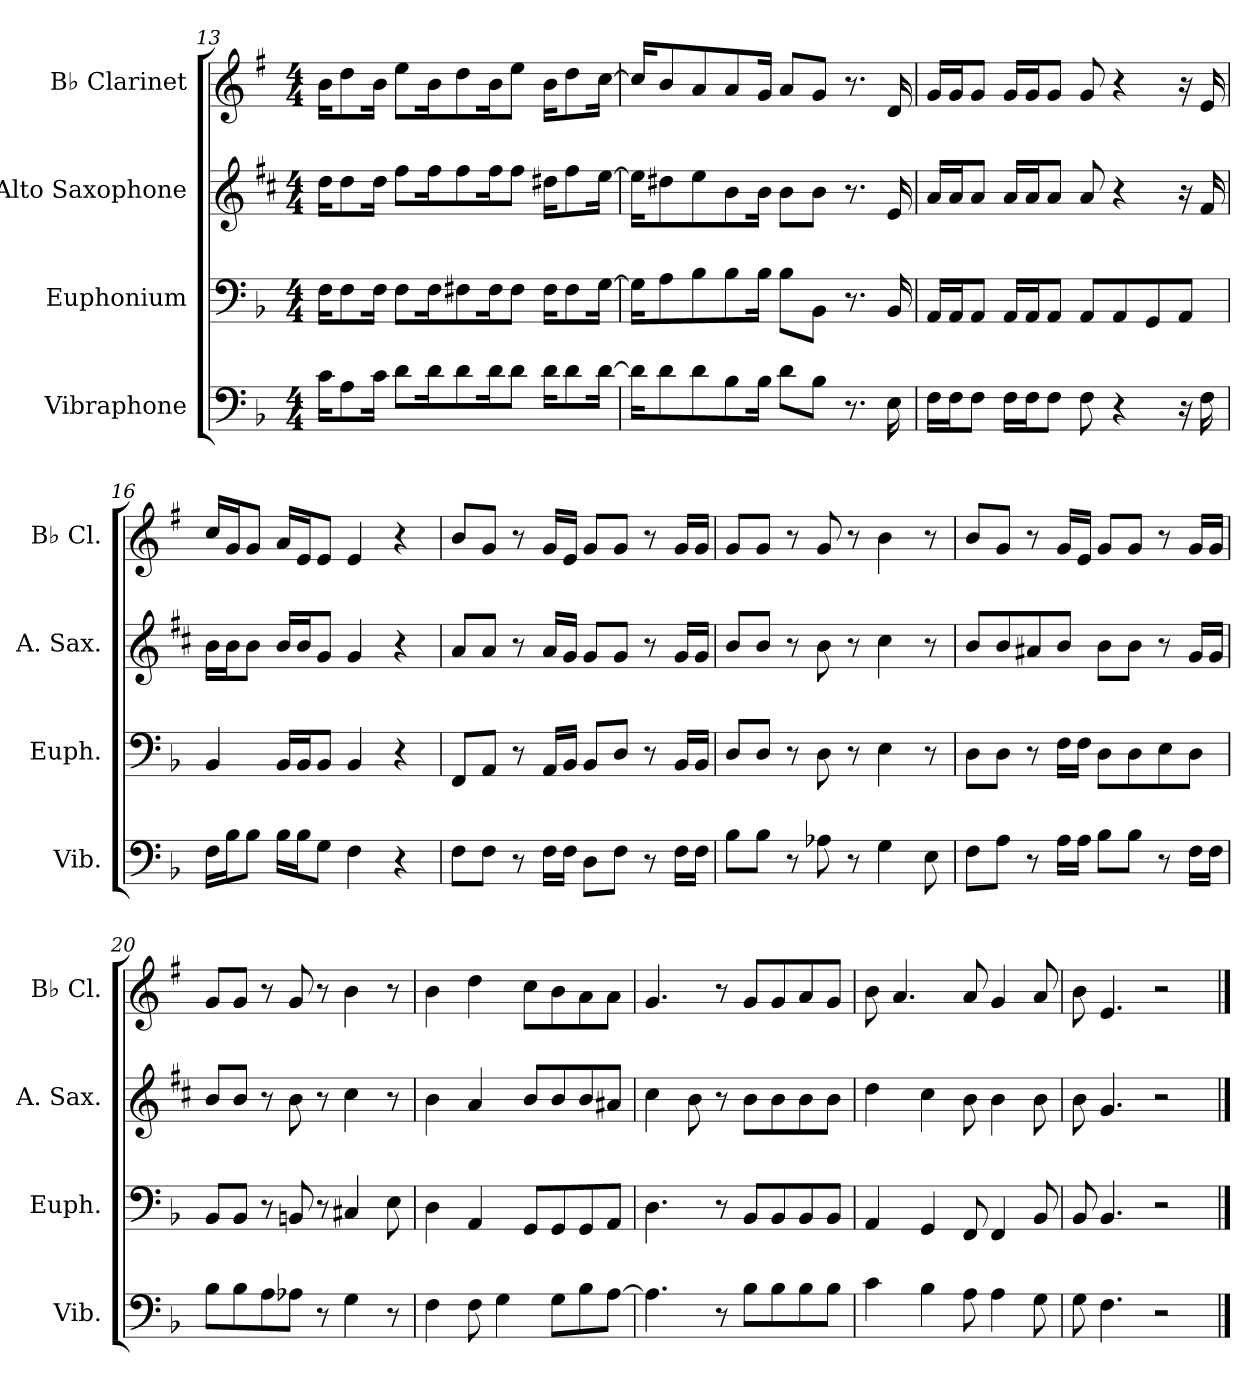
**kern	**kern	**kern	**kern
*part4	*part3	*part2	*part1
*staff4	*staff3	*staff2	*staff1
*I"Vibraphone	*I"Euphonium	*I"Alto Saxophone	*I"B♭ Clarinet
*I'Vib.	*I'Euph.	*I'A. Sax.	*I'B♭ Cl.
*clefF4	*clefF4	*clefG2	*clefG2
*	*	*ITrd5c9	*ITrd1c2
*k[b-]	*k[b-]	*k[b-]	*k[b-]
*M4/4	*M4/4	*M4/4	*M4/4
=13	=13	=13	=13
16c\KL	16F\KL	16f\KL	16a\KL
8A\	8F\	8f\	8cc\
16c\Jk	16F\Jk	16f\Jk	16a\Jk
8d\L	8F\L	8a\L	8dd\L
16d\K	16F\K	16a\K	16a\K
8d\	8F#X\	8a\	8cc\
16d\K	16F#\K	16a\K	16a\K
8d\J	8F#\J	8a\J	8dd\J
16d\KL	16F#\KL	16f#X\KL	16a\KL
8d\	8F#\	8a\	8cc\
[16d\Jk	[16G\Jk	[16g\Jk	[16b-\Jk
=14	=14	=14	=14
16d\KL]	16G\KL]	16g\KL]	16b-/KL]
8d\	8A\	8f#X\	8a/
8d\	8B-\	8g\	8g/
8B-\	8B-\	8d\	8g/
16B-\Jk	16B-\Jk	16d\Jk	16f/Jk
8d\L	8B-\L	8d\L	8g/L
8B-\J	8BB-\J	8d\J	8f/J
8.r	8.r	8.r	8.r
16E\	16BB-/	16G/	16c/
!!LO:LB:g=z
=15	=15	=15	=15
16F\LL	16AA/LL	16c/LL	16f/LL
16F\J	16AA/J	16c/J	16f/J
8F\J	8AA/J	8c/J	8f/J
16F\LL	16AA/LL	16c/LL	16f/LL
16F\J	16AA/J	16c/J	16f/J
8F\J	8AA/J	8c/J	8f/J
8F\	8AA/L	8c/	8f/
4r	8AA/	4r	4r
.	8GG/	.	.
16r	8AA/J	16r	16r
16F\	.	16A/	16d/
=16	=16	=16	=16
16F\LL	4BB-/	16d\LL	16b-/LL
16B-\J	.	16d\J	16f/J
8B-\J	.	8d\J	8f/J
16B-\LL	16BB-/LL	16d/LL	16g/LL
16B-\J	16BB-/J	16d/J	16d/J
8G\J	8BB-/J	8B-/J	8d/J
4F\	4BB-/	4B-/	4d/
4r	4r	4r	4r
=17	=17	=17	=17
8F\L	8FF/L	8c/L	8a/L
8F\J	8AA/J	8c/J	8f/J
8r	8r	8r	8r
16F\LL	16AA/LL	16c/LL	16f/LL
16F\JJ	16BB-/JJ	16B-/JJ	16d/JJ
8D\L	8BB-/L	8B-/L	8f/L
8F\J	8D/J	8B-/J	8f/J
8r	8r	8r	8r
16F\LL	16BB-/LL	16B-/LL	16f/LL
16F\JJ	16BB-/JJ	16B-/JJ	16f/JJ
=18	=18	=18	=18
8B-\L	8D/L	8d/L	8f/L
8B-\J	8D/J	8d/J	8f/J
8r	8r	8r	8r
8A-X\	8D\	8d\	8f/
8r	8r	8r	8r
4G\	4E\	4e\	4a\
8E\	8r	8r	8r
!!LO:LB:g=z
=19	=19	=19	=19
8F\L	8D\L	8d/L	8a/L
8A\J	8D\J	8d/	8f/J
8r	8r	8c#X/	8r
16A\LL	16F\LL	8d/J	16f/LL
16A\JJ	16F\JJ	.	16d/JJ
8B-\L	8D\L	8d\L	8f/L
8B-\J	8D\	8d\J	8f/J
8r	8E\	8r	8r
16F\LL	8D\J	16B-/LL	16f/LL
16F\JJ	.	16B-/JJ	16f/JJ
=20	=20	=20	=20
8B-\L	8BB-/L	8d/L	8f/L
8B-\	8BB-/J	8d/J	8f/J
8A\	8r	8r	8r
8A-X\J	8BBn/	8d\	8f/
8r	8r	8r	8r
4G\	4C#X/	4e\	4a\
8r	8E\	8r	8r
=21	=21	=21	=21
4F\	4D\	4d\	4a\
8F\	4AA/	4c/	4cc\
4G\	.	.	.
.	8GG/L	8d/L	8b-\L
8G\L	8GG/	8d/	8a\
8B-\	8GG/	8d/	8g\
[8A\J	8AA/J	8c#X/J	8g\J
=22	=22	=22	=22
4.A\]	4.D\	4e\	4.f/
.	.	8d\	.
8r	8r	8r	8r
8B-\L	8BB-/L	8d\L	8f/L
8B-\	8BB-/	8d\	8f/
8B-\	8BB-/	8d\	8g/
8B-\J	8BB-/J	8d\J	8f/J
!!LO:PB:g=z
=23	=23	=23	=23
4c\	4AA/	4f\	8a\
.	.	.	4.g/
4B-\	4GG/	4e\	.
8A\	8FF/	8d\	8g/
4A\	4FF/	4d\	4f/
8G\	8BB-/	8d\	8g/
=24	=24	=24	=24
8G\	8BB-/	8d\	8a\
4.F\	4.BB-/	4.B-/	4.d/
2r	2r	2r	2r
==	==	==	==
*-	*-	*-	*-
